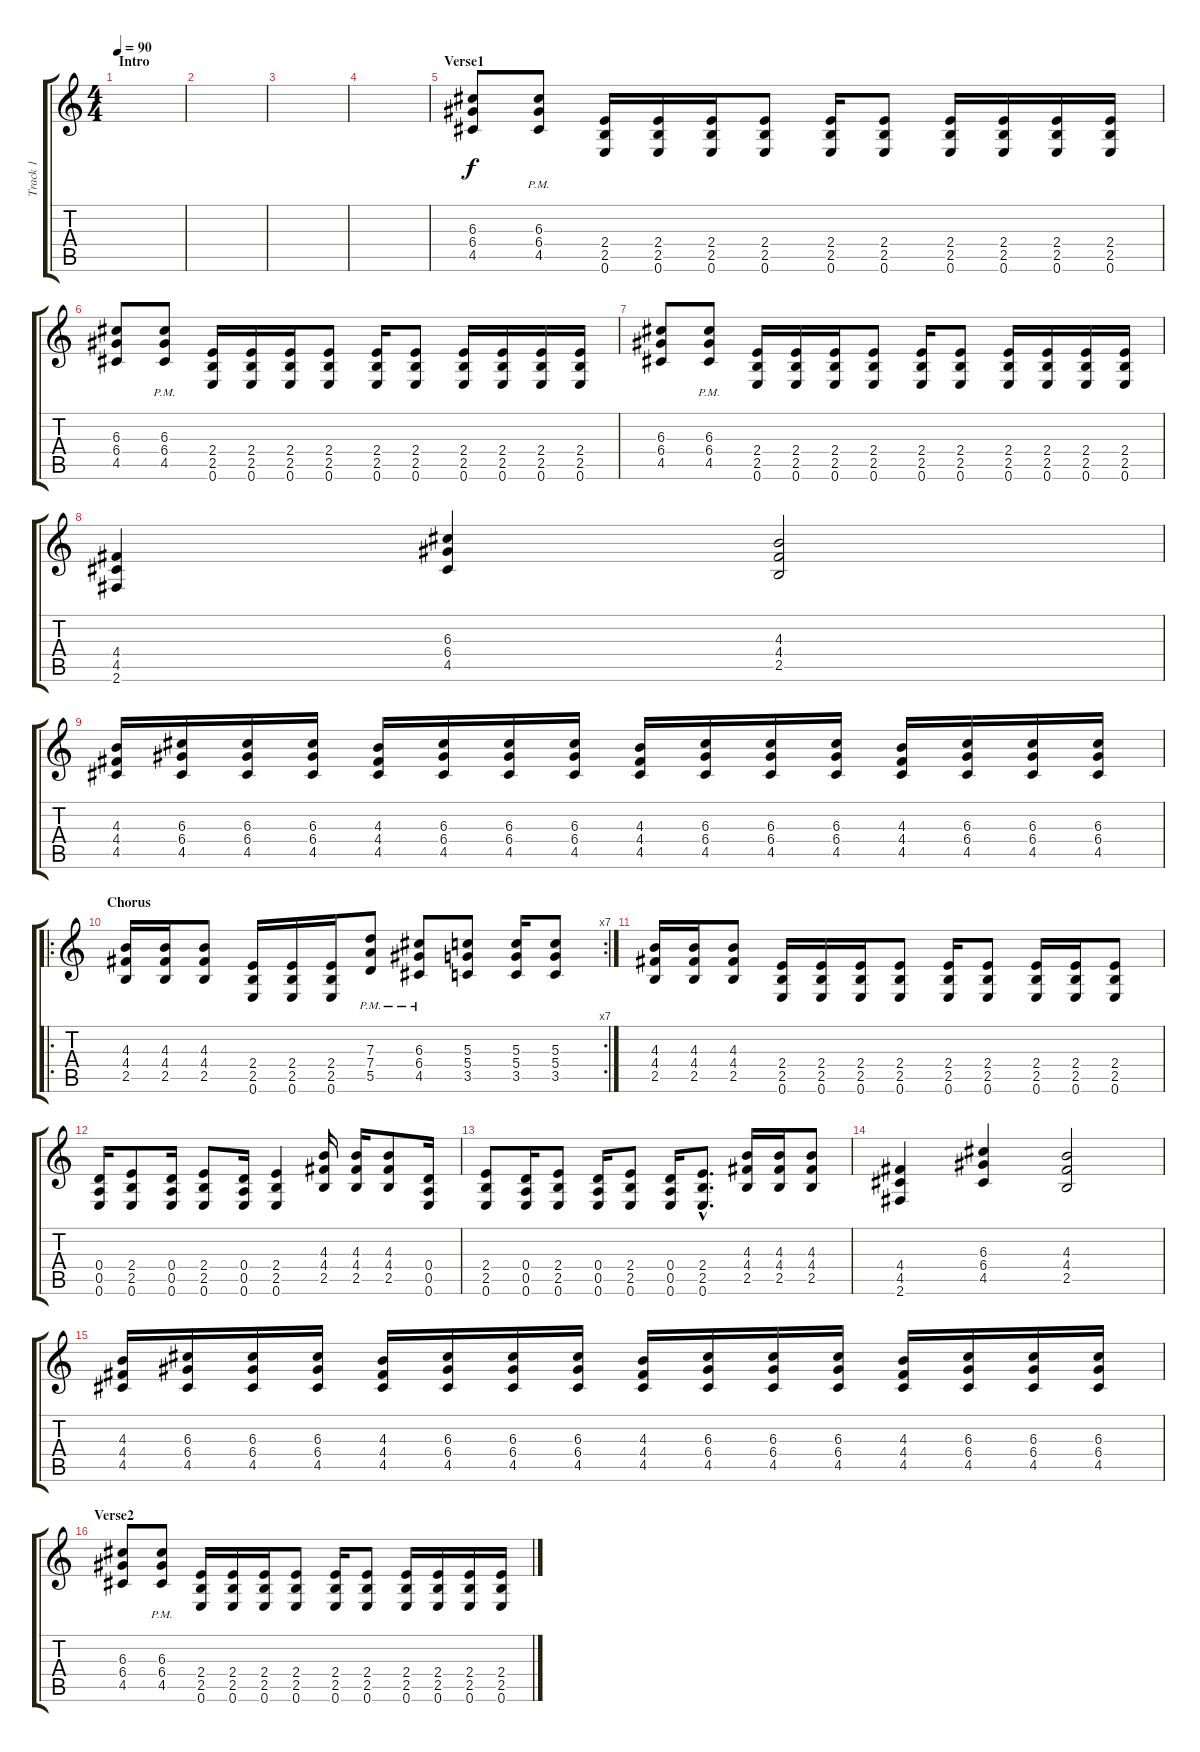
\track ("Track 1" "Track 1") {instrument distortionguitar}
\staff {score tabs}
\tuning (E4 B3 G3 D3 A2 E2) {hide}
\ts (4 4)
\section ("" "Intro")
\tempo 90
\clef g2
\ks c
|
|
|
|
\section ("" "Verse1")
(6.3 6.4 4.5).8 (6.3{pm} 6.4{pm} 4.5{pm}).8 (2.4 2.5 0.6).16 (2.4 2.5 0.6).16 (2.4 2.5 0.6).16 (2.4 2.5 0.6).8 (2.4 2.5 0.6).16 (2.4 2.5 0.6).8 (2.4 2.5 0.6).16 (2.4 2.5 0.6).16 (2.4 2.5 0.6).16 (2.4 2.5 0.6).16 |
(6.3 6.4 4.5).8 (6.3{pm} 6.4{pm} 4.5{pm}).8 (2.4 2.5 0.6).16 (2.4 2.5 0.6).16 (2.4 2.5 0.6).16 (2.4 2.5 0.6).8 (2.4 2.5 0.6).16 (2.4 2.5 0.6).8 (2.4 2.5 0.6).16 (2.4 2.5 0.6).16 (2.4 2.5 0.6).16 (2.4 2.5 0.6).16 |
(6.3 6.4 4.5).8 (6.3{pm} 6.4{pm} 4.5{pm}).8 (2.4 2.5 0.6).16 (2.4 2.5 0.6).16 (2.4 2.5 0.6).16 (2.4 2.5 0.6).8 (2.4 2.5 0.6).16 (2.4 2.5 0.6).8 (2.4 2.5 0.6).16 (2.4 2.5 0.6).16 (2.4 2.5 0.6).16 (2.4 2.5 0.6).16 |
(4.4 4.5 2.6).4 (6.3 6.4 4.5).4 (4.3 4.4 2.5).2 |
(4.3 4.4 4.5).16 (6.3 6.4 4.5).16 (6.3 6.4 4.5).16 (6.3 6.4 4.5).16 (4.3 4.4 4.5).16 (6.3 6.4 4.5).16 (6.3 6.4 4.5).16 (6.3 6.4 4.5).16 (4.3 4.4 4.5).16 (6.3 6.4 4.5).16 (6.3 6.4 4.5).16 (6.3 6.4 4.5).16 (4.3 4.4 4.5).16 (6.3 6.4 4.5).16 (6.3 6.4 4.5).16 (6.3 6.4 4.5).16 |
\ro
\rc 7
\section ("" "Chorus")
(4.3 4.4 2.5).16 (4.3 4.4 2.5).16 (4.3 4.4 2.5).8 (2.4 2.5 0.6).16 (2.4 2.5 0.6).16 (2.4 2.5 0.6).16 (7.3{pm} 7.4{pm} 5.5{pm}).8 (6.3{pm} 6.4{pm} 4.5{pm}).8 (5.3 5.4 3.5).8 (5.3 5.4 3.5).16 (5.3 5.4 3.5).8 |
(4.3 4.4 2.5).16 (4.3 4.4 2.5).16 (4.3 4.4 2.5).8 (2.4 2.5 0.6).16 (2.4 2.5 0.6).16 (2.4 2.5 0.6).16 (2.4 2.5 0.6).8 (2.4 2.5 0.6).16 (2.4 2.5 0.6).8 (2.4 2.5 0.6).16 (2.4 2.5 0.6).16 (2.4 2.5 0.6).8 |
(0.4 0.5 0.6).16 (2.4 2.5 0.6).8 (0.4 0.5 0.6).16 (2.4 2.5 0.6).8 (0.4 0.5 0.6).16 (2.4 2.5 0.6).4 (4.3 4.4 2.5).16 (4.3 4.4 2.5).16 (4.3 4.4 2.5).8 (0.4 0.5 0.6).16 |
(2.4 2.5 0.6).8 (0.4 0.5 0.6).16 (2.4 2.5 0.6).8 (0.4 0.5 0.6).16 (2.4 2.5 0.6).8 (0.4 0.5 0.6).16 (2.4{hac} 2.5{hac} 0.6{hac}).8{d} (4.3 4.4 2.5).16 (4.3 4.4 2.5).16 (4.3 4.4 2.5).8 |
(4.4 4.5 2.6).4 (6.3 6.4 4.5).4 (4.3 4.4 2.5).2 |
(4.3 4.4 4.5).16 (6.3 6.4 4.5).16 (6.3 6.4 4.5).16 (6.3 6.4 4.5).16 (4.3 4.4 4.5).16 (6.3 6.4 4.5).16 (6.3 6.4 4.5).16 (6.3 6.4 4.5).16 (4.3 4.4 4.5).16 (6.3 6.4 4.5).16 (6.3 6.4 4.5).16 (6.3 6.4 4.5).16 (4.3 4.4 4.5).16 (6.3 6.4 4.5).16 (6.3 6.4 4.5).16 (6.3 6.4 4.5).16 |
\section ("" "Verse2")
(6.3 6.4 4.5).8 (6.3{pm} 6.4{pm} 4.5{pm}).8 (2.4 2.5 0.6).16 (2.4 2.5 0.6).16 (2.4 2.5 0.6).16 (2.4 2.5 0.6).8 (2.4 2.5 0.6).16 (2.4 2.5 0.6).8 (2.4 2.5 0.6).16 (2.4 2.5 0.6).16 (2.4 2.5 0.6).16 (2.4 2.5 0.6).16
